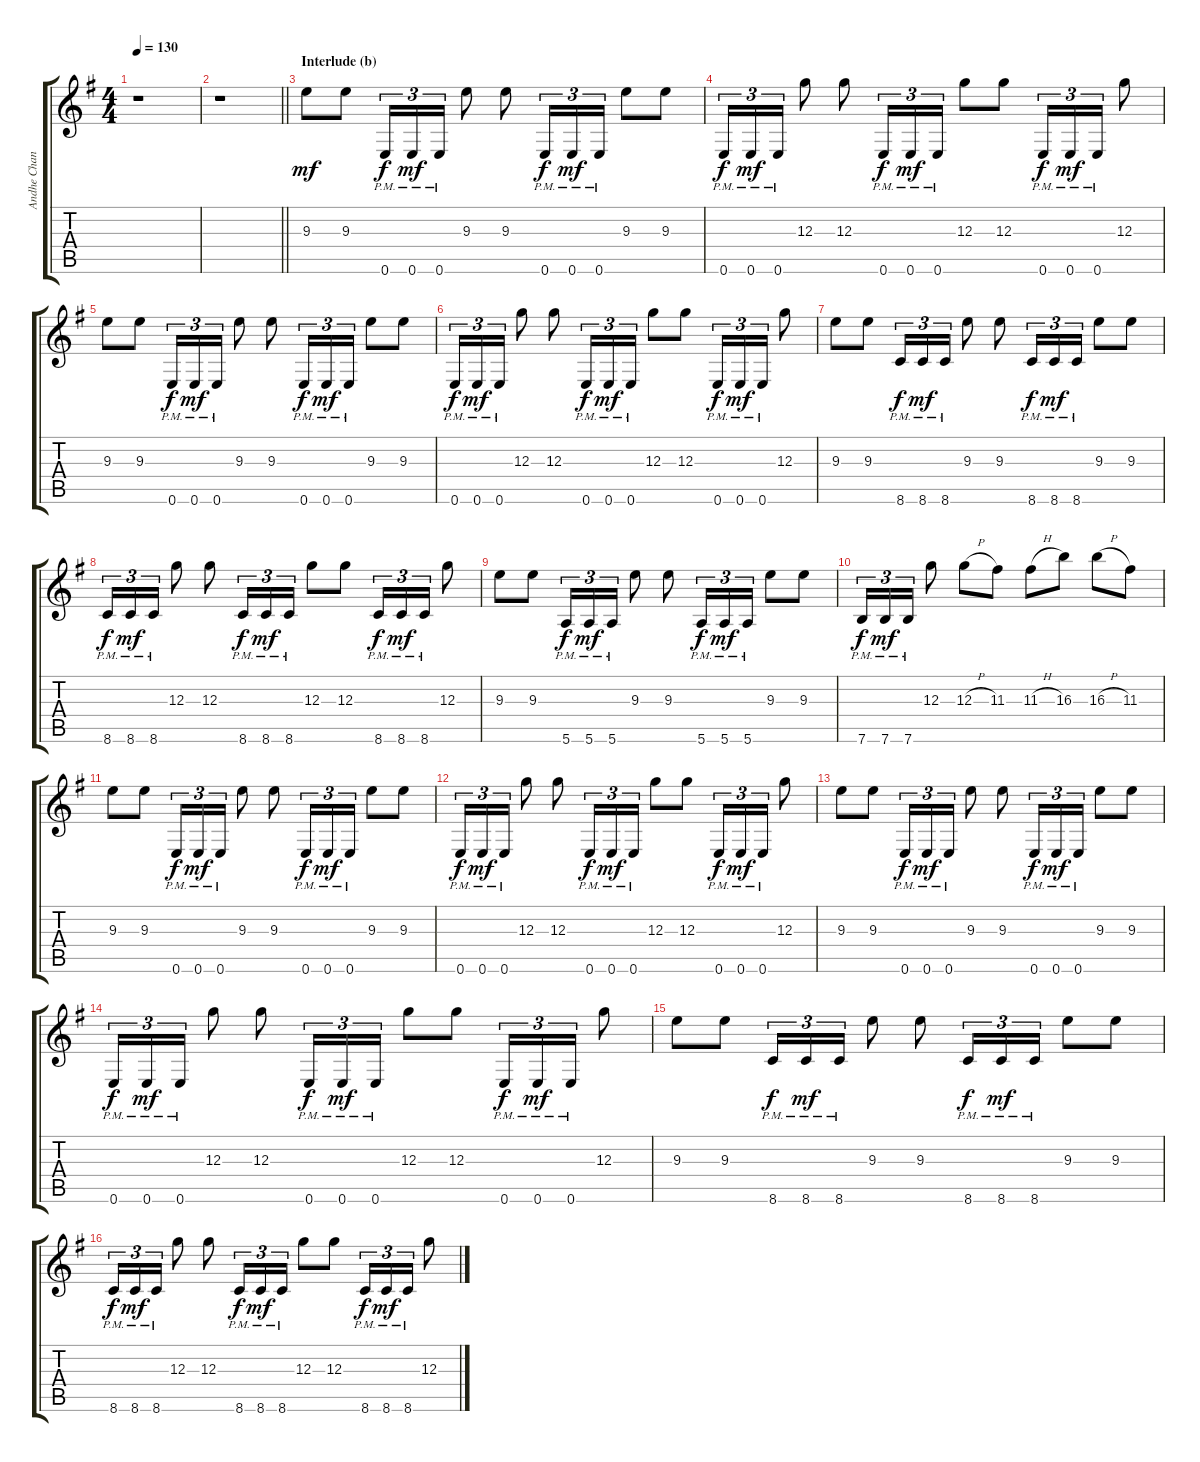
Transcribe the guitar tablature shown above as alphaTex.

\track ("Andhe Chandler (guitar)" "Andhe Chan") {instrument distortionguitar}
\staff {score tabs}
\tuning (E4 B3 G3 D3 A2 E2) {hide}
\ts (4 4)
\tempo 130
\clef g2
\ks eminor
r.1{dy mf} |
\barLineRight lightlight
r.1 |
\section ("" "Interlude (b)")
9.3.8 9.3.8 0.6{pm}.16{tu (3 2) dy f} 0.6{pm}.16{tu (3 2) dy mf} 0.6{pm}.16{tu (3 2)} 9.3.8 9.3.8 0.6{pm}.16{tu (3 2) dy f} 0.6{pm}.16{tu (3 2) dy mf} 0.6{pm}.16{tu (3 2)} 9.3.8 9.3.8 |
0.6{pm}.16{tu (3 2) dy f} 0.6{pm}.16{tu (3 2) dy mf} 0.6{pm}.16{tu (3 2)} 12.3.8 12.3.8 0.6{pm}.16{tu (3 2) dy f} 0.6{pm}.16{tu (3 2) dy mf} 0.6{pm}.16{tu (3 2)} 12.3.8 12.3.8 0.6{pm}.16{tu (3 2) dy f} 0.6{pm}.16{tu (3 2) dy mf} 0.6{pm}.16{tu (3 2)} 12.3.8 |
9.3.8 9.3.8 0.6{pm}.16{tu (3 2) dy f} 0.6{pm}.16{tu (3 2) dy mf} 0.6{pm}.16{tu (3 2)} 9.3.8 9.3.8 0.6{pm}.16{tu (3 2) dy f} 0.6{pm}.16{tu (3 2) dy mf} 0.6{pm}.16{tu (3 2)} 9.3.8 9.3.8 |
0.6{pm}.16{tu (3 2) dy f} 0.6{pm}.16{tu (3 2) dy mf} 0.6{pm}.16{tu (3 2)} 12.3.8 12.3.8 0.6{pm}.16{tu (3 2) dy f} 0.6{pm}.16{tu (3 2) dy mf} 0.6{pm}.16{tu (3 2)} 12.3.8 12.3.8 0.6{pm}.16{tu (3 2) dy f} 0.6{pm}.16{tu (3 2) dy mf} 0.6{pm}.16{tu (3 2)} 12.3.8 |
9.3.8 9.3.8 8.6{pm}.16{tu (3 2) dy f} 8.6{pm}.16{tu (3 2) dy mf} 8.6{pm}.16{tu (3 2)} 9.3.8 9.3.8 8.6{pm}.16{tu (3 2) dy f} 8.6{pm}.16{tu (3 2) dy mf} 8.6{pm}.16{tu (3 2)} 9.3.8 9.3.8 |
8.6{pm}.16{tu (3 2) dy f} 8.6{pm}.16{tu (3 2) dy mf} 8.6{pm}.16{tu (3 2)} 12.3.8 12.3.8 8.6{pm}.16{tu (3 2) dy f} 8.6{pm}.16{tu (3 2) dy mf} 8.6{pm}.16{tu (3 2)} 12.3.8 12.3.8 8.6{pm}.16{tu (3 2) dy f} 8.6{pm}.16{tu (3 2) dy mf} 8.6{pm}.16{tu (3 2)} 12.3.8 |
9.3.8 9.3.8 5.6{pm}.16{tu (3 2) dy f} 5.6{pm}.16{tu (3 2) dy mf} 5.6{pm}.16{tu (3 2)} 9.3.8 9.3.8 5.6{pm}.16{tu (3 2) dy f} 5.6{pm}.16{tu (3 2) dy mf} 5.6{pm}.16{tu (3 2)} 9.3.8 9.3.8 |
7.6{pm}.16{tu (3 2) dy f} 7.6{pm}.16{tu (3 2) dy mf} 7.6{pm}.16{tu (3 2)} 12.3.8 12.3{h}.8 11.3.8 11.3{h}.8 16.3.8 16.3{h}.8 11.3.8 |
9.3.8 9.3.8 0.6{pm}.16{tu (3 2) dy f} 0.6{pm}.16{tu (3 2) dy mf} 0.6{pm}.16{tu (3 2)} 9.3.8 9.3.8 0.6{pm}.16{tu (3 2) dy f} 0.6{pm}.16{tu (3 2) dy mf} 0.6{pm}.16{tu (3 2)} 9.3.8 9.3.8 |
0.6{pm}.16{tu (3 2) dy f} 0.6{pm}.16{tu (3 2) dy mf} 0.6{pm}.16{tu (3 2)} 12.3.8 12.3.8 0.6{pm}.16{tu (3 2) dy f} 0.6{pm}.16{tu (3 2) dy mf} 0.6{pm}.16{tu (3 2)} 12.3.8 12.3.8 0.6{pm}.16{tu (3 2) dy f} 0.6{pm}.16{tu (3 2) dy mf} 0.6{pm}.16{tu (3 2)} 12.3.8 |
9.3.8 9.3.8 0.6{pm}.16{tu (3 2) dy f} 0.6{pm}.16{tu (3 2) dy mf} 0.6{pm}.16{tu (3 2)} 9.3.8 9.3.8 0.6{pm}.16{tu (3 2) dy f} 0.6{pm}.16{tu (3 2) dy mf} 0.6{pm}.16{tu (3 2)} 9.3.8 9.3.8 |
0.6{pm}.16{tu (3 2) dy f} 0.6{pm}.16{tu (3 2) dy mf} 0.6{pm}.16{tu (3 2)} 12.3.8 12.3.8 0.6{pm}.16{tu (3 2) dy f} 0.6{pm}.16{tu (3 2) dy mf} 0.6{pm}.16{tu (3 2)} 12.3.8 12.3.8 0.6{pm}.16{tu (3 2) dy f} 0.6{pm}.16{tu (3 2) dy mf} 0.6{pm}.16{tu (3 2)} 12.3.8 |
9.3.8 9.3.8 8.6{pm}.16{tu (3 2) dy f} 8.6{pm}.16{tu (3 2) dy mf} 8.6{pm}.16{tu (3 2)} 9.3.8 9.3.8 8.6{pm}.16{tu (3 2) dy f} 8.6{pm}.16{tu (3 2) dy mf} 8.6{pm}.16{tu (3 2)} 9.3.8 9.3.8 |
8.6{pm}.16{tu (3 2) dy f} 8.6{pm}.16{tu (3 2) dy mf} 8.6{pm}.16{tu (3 2)} 12.3.8 12.3.8 8.6{pm}.16{tu (3 2) dy f} 8.6{pm}.16{tu (3 2) dy mf} 8.6{pm}.16{tu (3 2)} 12.3.8 12.3.8 8.6{pm}.16{tu (3 2) dy f} 8.6{pm}.16{tu (3 2) dy mf} 8.6{pm}.16{tu (3 2)} 12.3.8
